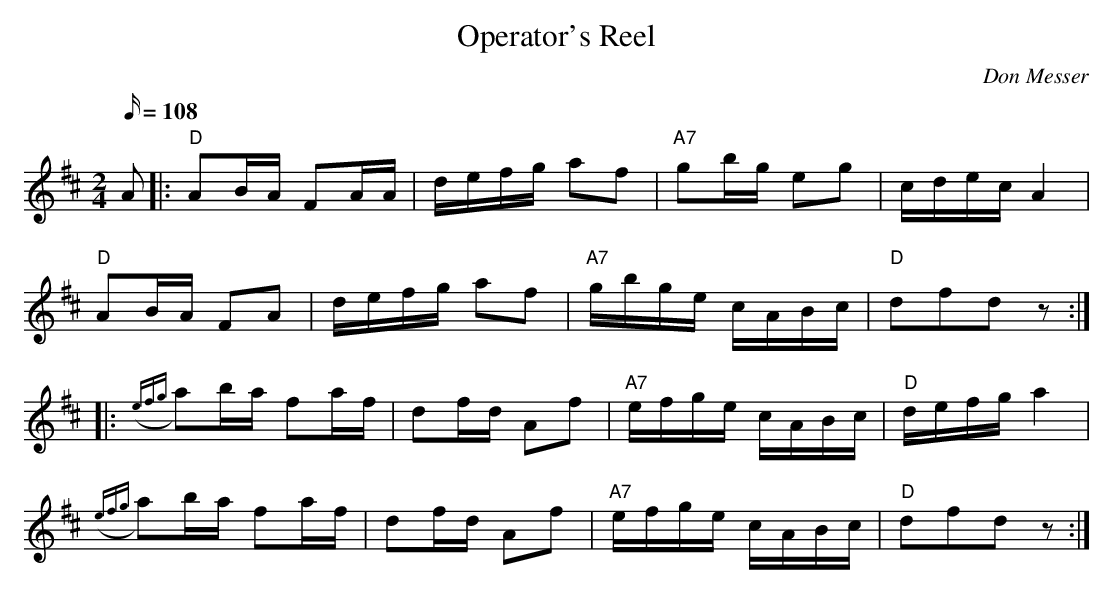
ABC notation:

X:1
T:Operator's Reel
M:2/4
L:1/16
Q:108
C:Don Messer
K:D
A2|:"D"A2BA F2AA|defg a2f2|"A7"g2bg e2g2|cdec A4|!
"D"A2BA F2A2|defg a2f2|"A7"gbge cABc|"D"d2f2d2 z2:|!
|:({efg}a2)ba f2af|d2fd A2f2|"A7"efge cABc|"D"defg a4|!
({efg}a2)ba f2af|d2fd A2f2|"A7"efge cABc|"D"d2f2d2 z2:|!
